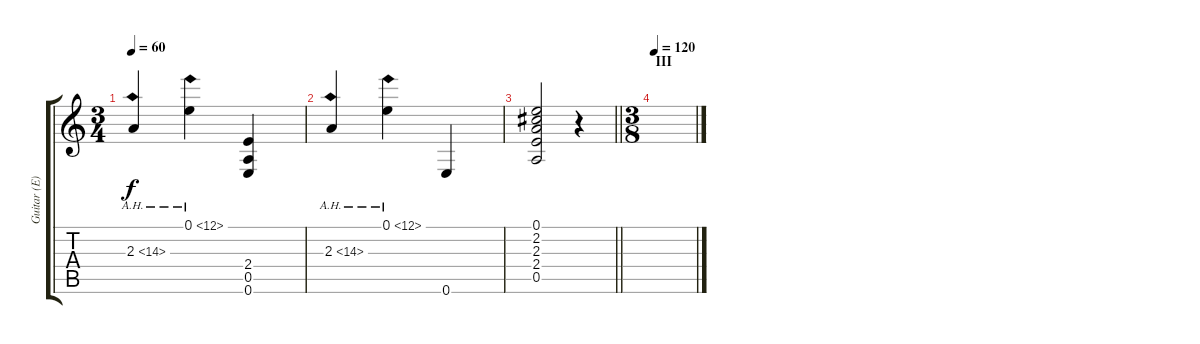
\track ("Guitar (E)" "Guitar (E)") {instrument acousticguitarnylon}
\staff {score tabs}
\tuning (E4 B3 G3 D3 A2 E2) {hide}
\ts (3 4)
\tempo 60
\clef g2
\ks aminor
2.3{ah 12}.4{dy f} 0.1{ah 12}.4 (2.4 0.5 0.6).4 |
2.3{ah 12}.4 0.1{ah 12}.4 0.6.4 |
\barLineRight lightlight
(0.1 2.2 2.3 2.4 0.5).2 r.4 |
\ts (3 8)
\section ("" "III")
\tempo 120
